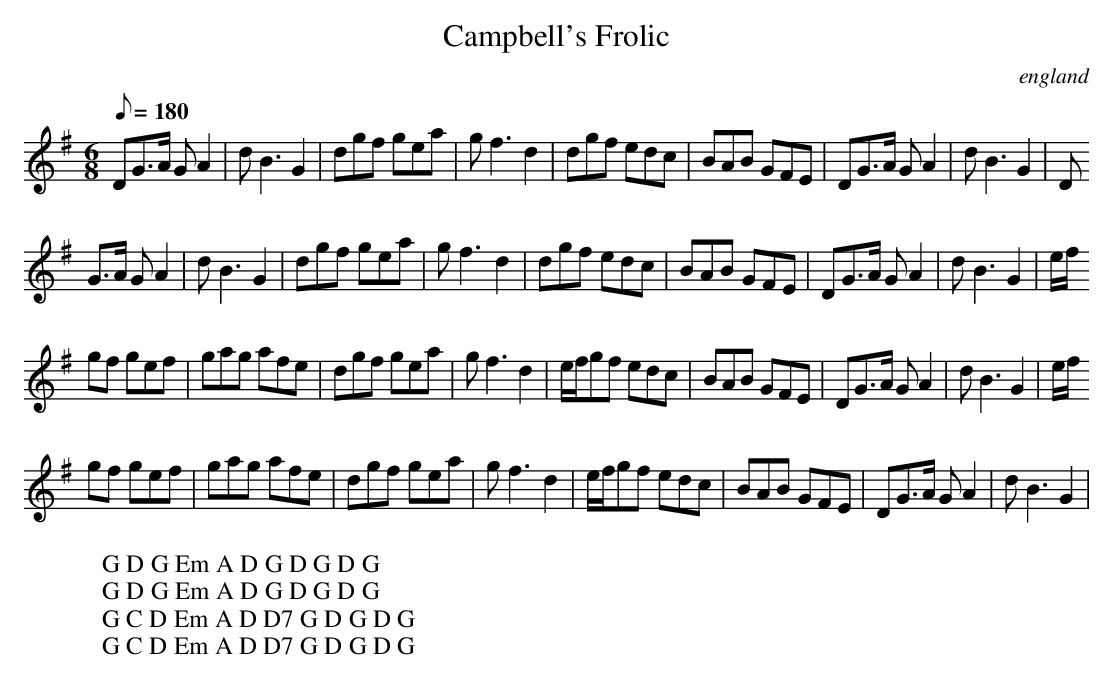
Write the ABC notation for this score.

X:1
T:Campbell's Frolic
O:england
M:6/8
L:1/8
Q:180
K:G
DG3/2A/ GA2|dB3G2|dgf gea|gf3d2|dgf edc|BAB GFE|DG3/2A/ GA2|dB3G2|D
W: G D G Em A D G D G D G
G3/2A/ GA2|dB3G2|dgf gea|gf3d2|dgf edc|BAB GFE|DG3/2A/ GA2|dB3G2|e/f/
W: G D G Em A D G D G D G
gf gef|gag afe|dgf gea|gf3d2|e/f/gf edc|BAB GFE|DG3/2A/ GA2|dB3G2|e/f/
W: G C D Em A D D7 G D G D G
gf gef|gag afe|dgf gea|gf3d2|e/f/gf edc|BAB GFE|DG3/2A/ GA2|dB3G2|
W: G C D Em A D D7 G D G D G
